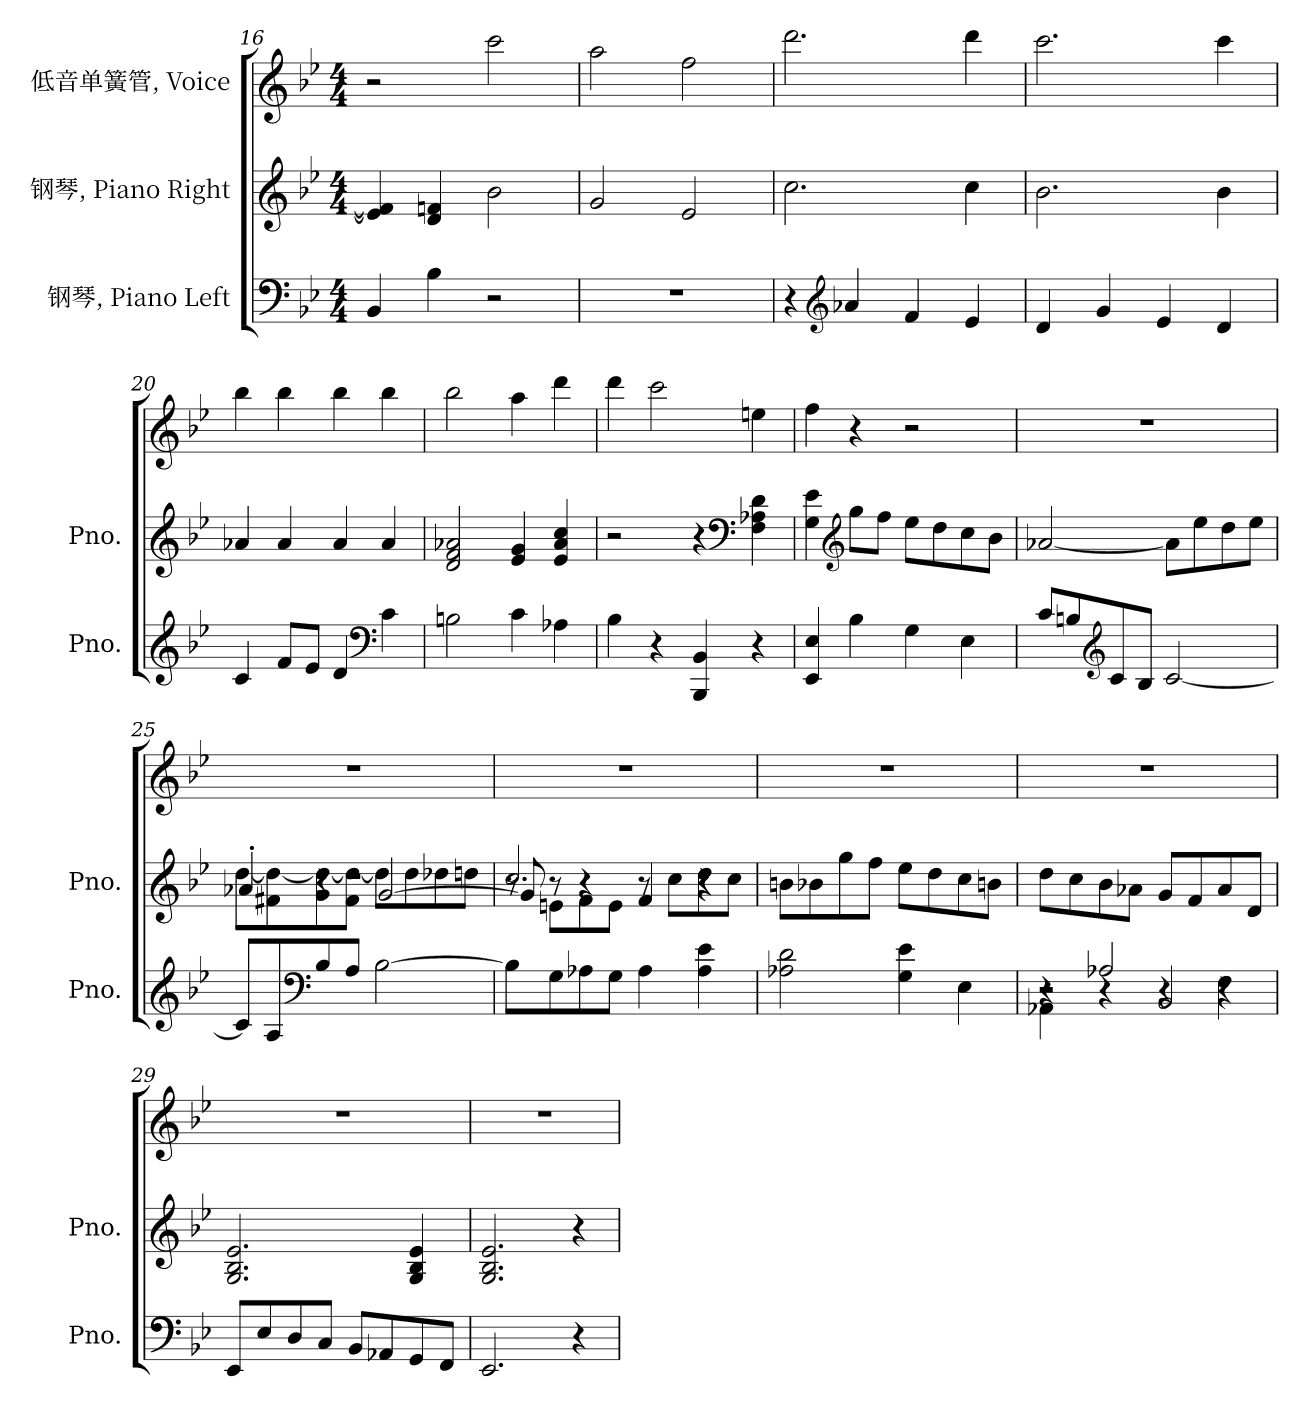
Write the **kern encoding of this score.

**kern	**kern	**kern
*part3	*part2	*part1
*staff3	*staff2	*staff1
*I"钢琴, Piano Left	*I"钢琴, Piano Right	*I"低音单簧管, Voice
*I'Pno.	*I'Pno.	*
*clefF4	*clefG2	*clefG2
*	*	*ITrd1c2
*k[b-e-]	*k[b-e-]	*k[b-e-a-d-]
*M4/4	*M4/4	*M4/4
=16	=16	=16
4BB-/	4e-/] 4f#/]	2r
4B-\	4d/ 4fn/	.
2r	2b-\	2bb-\
=17	=17	=17
1r	2g/	2gg\
.	2e-/	2ee-\
=18	=18	=18
4r	2.cc\	2.ccc\
*clefG2	*	*
4a-X/	.	.
4f/	.	.
4e-/	4cc\	4ccc\
!!LO:LB:g=z
=19	=19	=19
4d/	2.b-\	2.bb-\
4g/	.	.
4e-/	.	.
4d/	4b-\	4bb-\
=20	=20	=20
4c/	4a-X/	4aa-\
8f/L	4a-/	4aa-\
8e-/J	.	.
4d/	4a-/	4aa-\
*clefF4	*	*
4c\	4a-/	4aa-\
=21	=21	=21
2Bn\	2d/ 2f/ 2a-X/	2aa-\
4c\	4e-/ 4g/	4gg\
4A-X\	4e-/ 4a-/ 4cc/	4ccc\
=22	=22	=22
4B-\	2r	4ccc\
4r	.	2bb-\
4BBB-/ 4BB-/	4r	.
*	*clefF4	*
4r	4F\ 4A-X\ 4d\	4ddn\
=23	=23	=23
4EE-/ 4E-/	4G\ 4e-\	4ee-\
*	*clefG2	*
4B-\	8gg\L	4r
.	8ff\J	.
4G\	8ee-\L	2r
.	8dd\	.
4E-\	8cc\	.
.	8b-\J	.
!!LO:PB:g=z
=24	=24	=24
8c/L	[2a-X/	1r
8Bn/	.	.
*clefG2	*	*
8c/	.	.
8B/J	.	.
[2c/	8a-\L]	.
.	8ee-\	.
.	8dd\	.
.	8ee-\J	.
=25	=25	=25
*	*^	*
*	*	*^	*
8c/L]	1r	[8dd\L	4a-X'/	1r
8A/	.	8f#X\ 8dd\_	.	.
*clefF4	*	*	*	*
8B-/	.	8g\ 8dd\_	4r	.
8A/J	.	8f#\ 8dd\_J	.	.
[2B-\	.	8dd\L]	[2g/	.
.	.	8dd\	.	.
.	.	8dd-X\	.	.
.	.	8ddn\J	.	.
=26	=26	=26	=26	=26
8B-\L]	2.cc/	8r	8g/]	1r
8G\	.	8en\L	8r	.
8A-X\	.	8f\	4r	.
8G\J	.	8e\J	.	.
4A-\	.	8r	4f/	.
.	.	8cc\L	.	.
4A-\ 4e-\	4r	8dd\	4r	.
.	.	8cc\J	.	.
*	*v	*v	*v	*
!!LO:LB:g=z
=27	=27	=27
2A-X\ 2d\	8bn\L	1r
.	8b-X\	.
.	8gg\	.
.	8ff\J	.
4G\ 4e-\	8ee-\L	.
.	8dd\	.
4E-\	8cc\	.
.	8bn\J	.
=28	=28	=28
*^	*	*
*	*^	*	*
4r	4AA-X\	2r	8dd\L	1r
.	.	.	8cc\	.
2A-X/	4r	.	8b-\	.
.	.	.	8a-X\J	.
.	4r	2BB-/	8g/L	.
.	.	.	8f/	.
4r	4F\	.	8a-/	.
.	.	.	8d/J	.
*v	*v	*v	*	*
=29	=29	=29
8EE-/L	2.G/ 2.B-/ 2.e-/	1r
8E-/	.	.
8D/	.	.
8C/J	.	.
8BB-/L	.	.
8AA-X/	.	.
8GG/	4G/ 4B-/ 4e-/	.
8FF/J	.	.
=30	=30	=30
2.EE-/	2.G/ 2.B-/ 2.e-/	1r
4r	4r	.
=	=	=
*-	*-	*-
